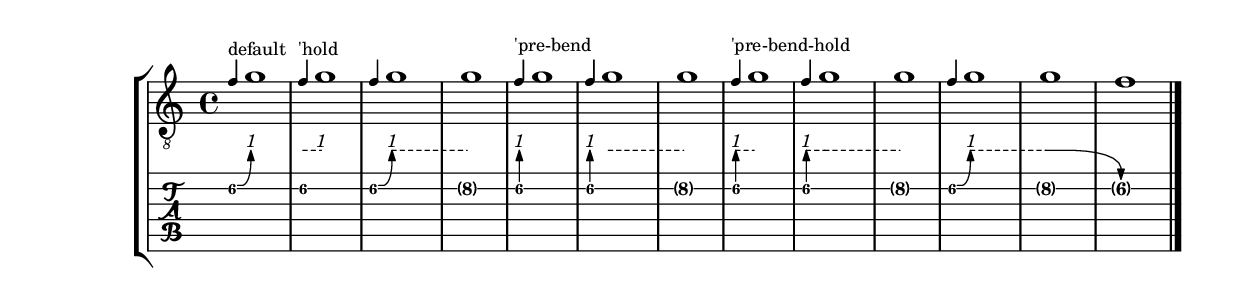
\version "2.23.0"

\header {
  texidoc = "@code{BendSpanner} can be used in different styles:
the default, @code{'hold}, printing a dashed line (only useful in combination
with a previous @code{BendSpanner}), @code{'pre-bend}, printing a vertical line,
and @code{'pre-bend-hold}, printing a vertical line continued by a dashed
horizontal line.

The @code{'style} property may be set using @code{\\tweak}, @code{\\override} or
one of @code{\\bendHold}, @code{\\preBend} and @code{\\preBendHold}."
}

bend-styles = {
  <>^"default"
  \grace f'4\^ g'1

  <>^"'hold"
  \once \override BendSpanner.style = #'hold
  \grace f'4\^ g'1
  \grace f'4\^ g'1\bendHold \^ g'1

  <>^"'pre-bend"
  \grace f'4-\tweak style #'pre-bend \^ g'1
  \grace f'4\preBend \^ g'1-\tweak style #'hold \^ g'1

  <>^"'pre-bend-hold"
  \grace f'4-\tweak style #'pre-bend-hold \^ g'1
  \grace f'4\preBendHold \^ g'1-\tweak style #'hold \^ g'1
  \grace f'4 \^ g'1-\tweak style #'hold \^ g'1\^ f'
  \bar "|."
}

\score {
  \new StaffGroup
  <<
    \new Staff { \override TextScript.font-size = -2 \clef "G_8" \bend-styles }
    \new TabStaff \bend-styles
  >>
  \layout {
    \context {
      \Voice
      \omit StringNumber
    }
    \context {
      \TabStaff
      minimumFret = #5
    }
  }
}
